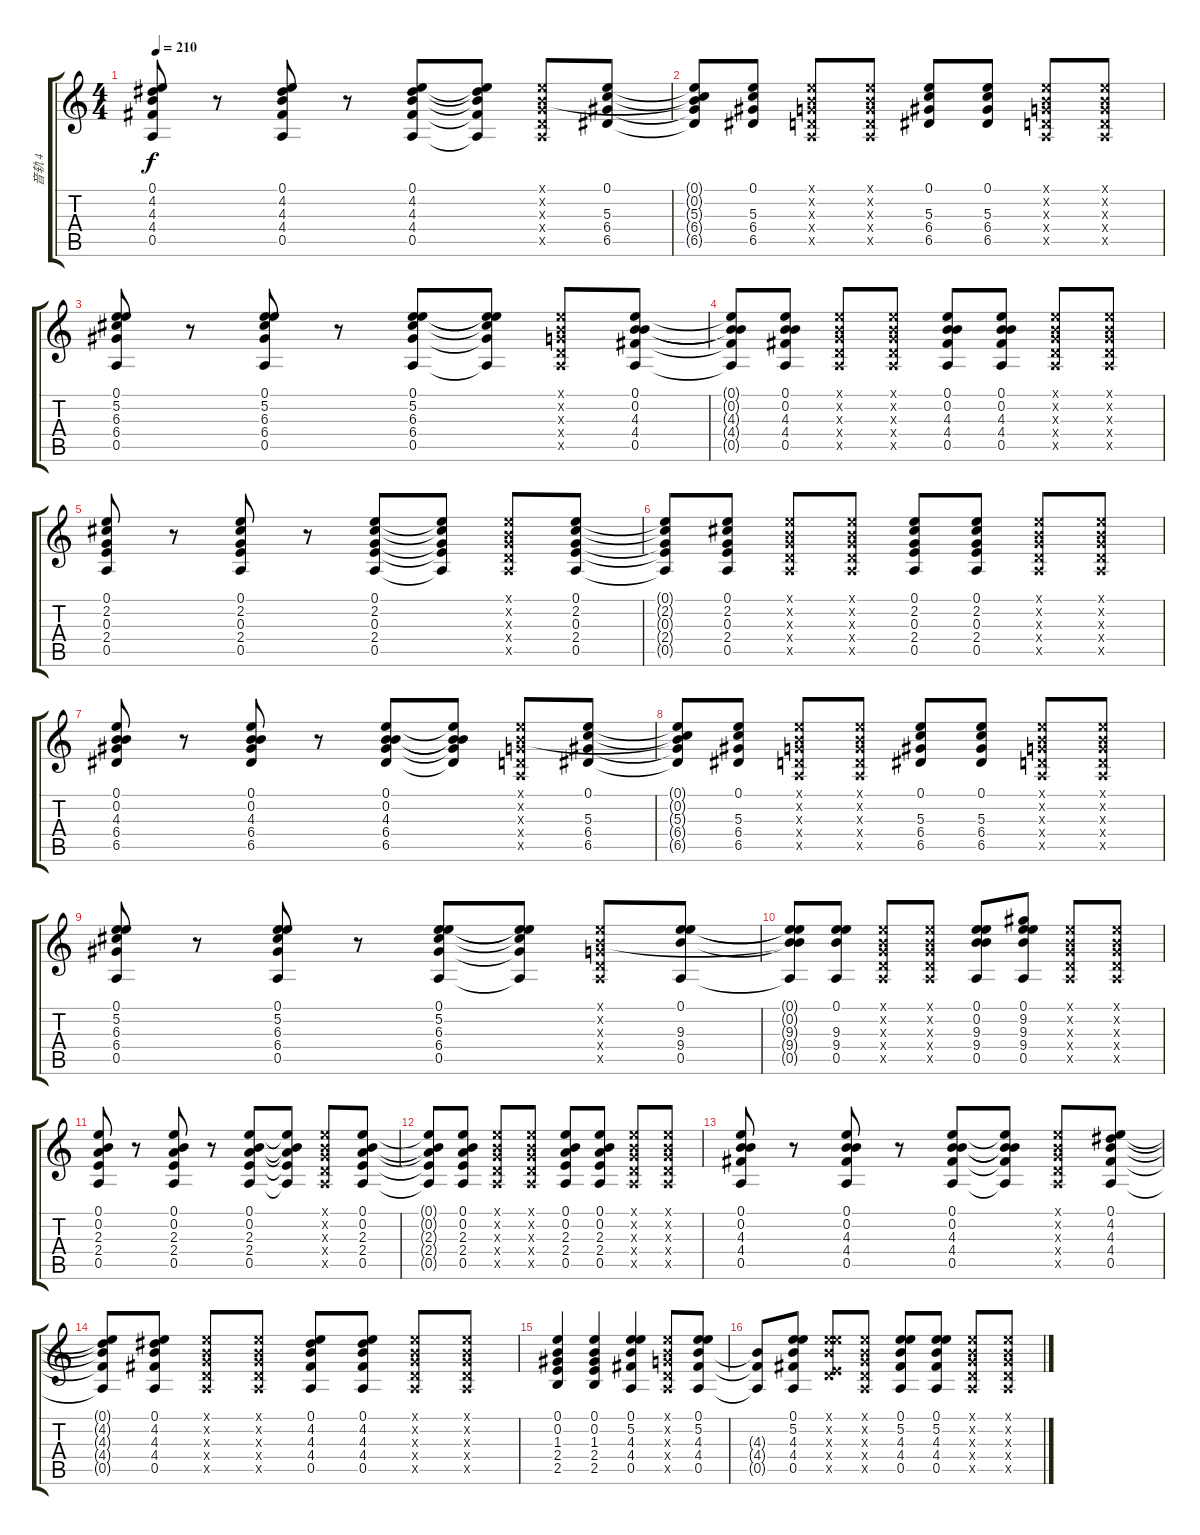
\track ("音轨 4" "音轨 4") {instrument overdrivenguitar}
\staff {score tabs}
\tuning (E4 B3 G3 D3 A2 E2) {hide}
\ts (4 4)
\tempo 210
\clef g2
\ks c
(0.1 4.2 4.3 4.4 0.5).8{dy f} r.8 (0.1 4.2 4.3 4.4 0.5).8 r.8 (0.1 4.2 4.3 4.4 0.5).8 (0.1{t} 4.2{t} 4.3{t} 4.4{t} 0.5{t}).8 (0.1{x} 0.2{x} 0.3{x} 0.4{x} 0.5{x}).8 (0.1 5.3 6.4 6.5).8 |
(0.1{t} 0.2{t} 5.3{t} 6.4{t} 6.5{t}).8 (0.1 5.3 6.4 6.5).8 (0.1{x} 0.2{x} 0.3{x} 0.4{x} 0.5{x}).8 (0.1{x} 0.2{x} 0.3{x} 0.4{x} 0.5{x}).8 (0.1 5.3 6.4 6.5).8 (0.1 5.3 6.4 6.5).8 (0.1{x} 0.2{x} 0.3{x} 0.4{x} 0.5{x}).8 (0.1{x} 0.2{x} 0.3{x} 0.4{x} 0.5{x}).8 |
(0.1 5.2 6.3 6.4 0.5).8 r.8 (0.1 5.2 6.3 6.4 0.5).8 r.8 (0.1 5.2 6.3 6.4 0.5).8 (0.1{t} 5.2{t} 6.3{t} 6.4{t} 0.5{t}).8 (0.1{x} 0.2{x} 0.3{x} 0.4{x} 0.5{x}).8 (0.1 0.2 4.3 4.4 0.5).8 |
(0.1{t} 0.2{t} 4.3{t} 4.4{t} 0.5{t}).8 (0.1 0.2 4.3 4.4 0.5).8 (0.1{x} 0.2{x} 0.3{x} 0.4{x} 0.5{x}).8 (0.1{x} 0.2{x} 0.3{x} 0.4{x} 0.5{x}).8 (0.1 0.2 4.3 4.4 0.5).8 (0.1 0.2 4.3 4.4 0.5).8 (0.1{x} 0.2{x} 0.3{x} 0.4{x} 0.5{x}).8 (0.1{x} 0.2{x} 0.3{x} 0.4{x} 0.5{x}).8 |
(0.1 2.2 0.3 2.4 0.5).8 r.8 (0.1 2.2 0.3 2.4 0.5).8 r.8 (0.1 2.2 0.3 2.4 0.5).8 (0.1{t} 2.2{t} 0.3{t} 2.4{t} 0.5{t}).8 (0.1{x} 0.2{x} 0.3{x} 0.4{x} 0.5{x}).8 (0.1 2.2 0.3 2.4 0.5).8 |
(0.1{t} 2.2{t} 0.3{t} 2.4{t} 0.5{t}).8 (0.1 2.2 0.3 2.4 0.5).8 (0.1{x} 0.2{x} 0.3{x} 0.4{x} 0.5{x}).8 (0.1{x} 0.2{x} 0.3{x} 0.4{x} 0.5{x}).8 (0.1 2.2 0.3 2.4 0.5).8 (0.1 2.2 0.3 2.4 0.5).8 (0.1{x} 0.2{x} 0.3{x} 0.4{x} 0.5{x}).8 (0.1{x} 0.2{x} 0.3{x} 0.4{x} 0.5{x}).8 |
(0.1 0.2 4.3 6.4 6.5).8 r.8 (0.1 0.2 4.3 6.4 6.5).8 r.8 (0.1 0.2 4.3 6.4 6.5).8 (0.1{t} 0.2{t} 4.3{t} 6.4{t} 6.5{t}).8 (0.1{x} 0.2{x} 0.3{x} 0.4{x} 0.5{x}).8 (0.1 5.3 6.4 6.5).8 |
(0.1{t} 0.2{t} 5.3{t} 6.4{t} 6.5{t}).8 (0.1 5.3 6.4 6.5).8 (0.1{x} 0.2{x} 0.3{x} 0.4{x} 0.5{x}).8 (0.1{x} 0.2{x} 0.3{x} 0.4{x} 0.5{x}).8 (0.1 5.3 6.4 6.5).8 (0.1 5.3 6.4 6.5).8 (0.1{x} 0.2{x} 0.3{x} 0.4{x} 0.5{x}).8 (0.1{x} 0.2{x} 0.3{x} 0.4{x} 0.5{x}).8 |
(0.1 5.2 6.3 6.4 0.5).8 r.8 (0.1 5.2 6.3 6.4 0.5).8 r.8 (0.1 5.2 6.3 6.4 0.5).8 (0.1{t} 5.2{t} 6.3{t} 6.4{t} 0.5{t}).8 (0.1{x} 0.2{x} 0.3{x} 0.4{x} 0.5{x}).8 (0.1 9.3 9.4 0.5).8 |
(0.1{t} 0.2{t} 9.3{t} 9.4{t} 0.5{t}).8 (0.1 9.3 9.4 0.5).8 (0.1{x} 0.2{x} 0.3{x} 0.4{x} 0.5{x}).8 (0.1{x} 0.2{x} 0.3{x} 0.4{x} 0.5{x}).8 (0.1 0.2 9.3 9.4 0.5).8 (0.1 9.2 9.3 9.4 0.5).8 (0.1{x} 0.2{x} 0.3{x} 0.4{x} 0.5{x}).8 (0.1{x} 0.2{x} 0.3{x} 0.4{x} 0.5{x}).8 |
(0.1 0.2 2.3 2.4 0.5).8 r.8 (0.1 0.2 2.3 2.4 0.5).8 r.8 (0.1 0.2 2.3 2.4 0.5).8 (0.1{t} 0.2{t} 2.3{t} 2.4{t} 0.5{t}).8 (0.1{x} 0.2{x} 0.3{x} 0.4{x} 0.5{x}).8 (0.1 0.2 2.3 2.4 0.5).8 |
(0.1{t} 0.2{t} 2.3{t} 2.4{t} 0.5{t}).8 (0.1 0.2 2.3 2.4 0.5).8 (0.1{x} 0.2{x} 0.3{x} 0.4{x} 0.5{x}).8 (0.1{x} 0.2{x} 0.3{x} 0.4{x} 0.5{x}).8 (0.1 0.2 2.3 2.4 0.5).8 (0.1 0.2 2.3 2.4 0.5).8 (0.1{x} 0.2{x} 0.3{x} 0.4{x} 0.5{x}).8 (0.1{x} 0.2{x} 0.3{x} 0.4{x} 0.5{x}).8 |
(0.1 0.2 4.3 4.4 0.5).8 r.8 (0.1 0.2 4.3 4.4 0.5).8 r.8 (0.1 0.2 4.3 4.4 0.5).8 (0.1{t} 0.2{t} 4.3{t} 4.4{t} 0.5{t}).8 (0.1{x} 0.2{x} 0.3{x} 0.4{x} 0.5{x}).8 (0.1 4.2 4.3 4.4 0.5).8 |
(0.1{t} 4.2{t} 4.3{t} 4.4{t} 0.5{t}).8 (0.1 4.2 4.3 4.4 0.5).8 (0.1{x} 0.2{x} 0.3{x} 0.4{x} 0.5{x}).8 (0.1{x} 0.2{x} 0.3{x} 0.4{x} 0.5{x}).8 (0.1 4.2 4.3 4.4 0.5).8 (0.1 4.2 4.3 4.4 0.5).8 (0.1{x} 0.2{x} 0.3{x} 0.4{x} 0.5{x}).8 (0.1{x} 0.2{x} 0.3{x} 0.4{x} 0.5{x}).8 |
(0.1 0.2 1.3 2.4 2.5).4 (0.1 0.2 1.3 2.4 2.5).4 (0.1 5.2 4.3 4.4 0.5).4 (0.1{x} 0.2{x} 0.3{x} 0.4{x} 0.5{x}).8 (0.1 5.2 4.3 4.4 0.5).8 |
(4.3{t} 4.4{t} 0.5{t}).8 (0.1 5.2 4.3 4.4 0.5).8 (0.1{x} 0.2{x} 9.3{x} 0.4{x} 7.5{x}).8 (0.1{x} 0.2{x} 0.3{x} 0.4{x} 0.5{x}).8 (0.1 5.2 4.3 4.4 0.5).8 (0.1 5.2 4.3 4.4 0.5).8 (0.1{x} 0.2{x} 0.3{x} 0.4{x} 0.5{x}).8 (0.1{x} 0.2{x} 0.3{x} 0.4{x} 0.5{x}).8
